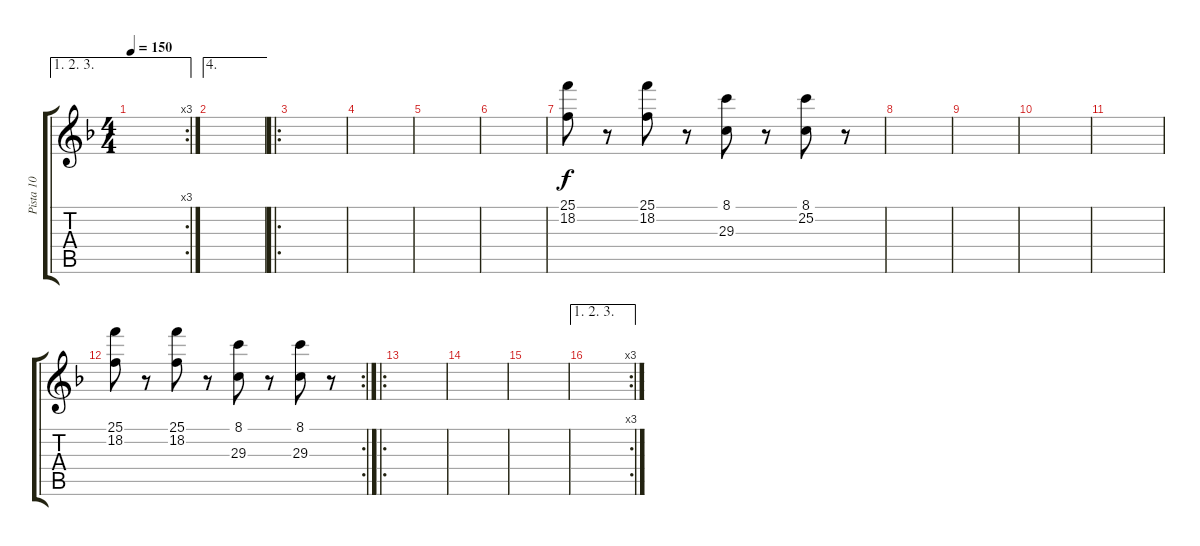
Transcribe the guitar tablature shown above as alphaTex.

\track ("Pista 10" "Pista 10") {instrument voiceoohs}
\staff {score tabs}
\tuning (E4 B3 G3 D3 A2 E2) {hide}
\ae (1 2 3)
\rc 3
\ts (4 4)
\tempo 150
\clef g2
\ks dminor
|
\ae 4
|
\ro
|
|
|
|
(25.1 18.2).8 r.8 (25.1 18.2).8 r.8 (8.1 29.3).8 r.8 (8.1 25.2).8 r.8 |
|
|
|
|
\rc 2
(25.1 18.2).8 r.8 (25.1 18.2).8 r.8 (8.1 29.3).8 r.8 (8.1 29.3).8 r.8 |
\ro
|
|
|
\ae (1 2 3)
\rc 3
